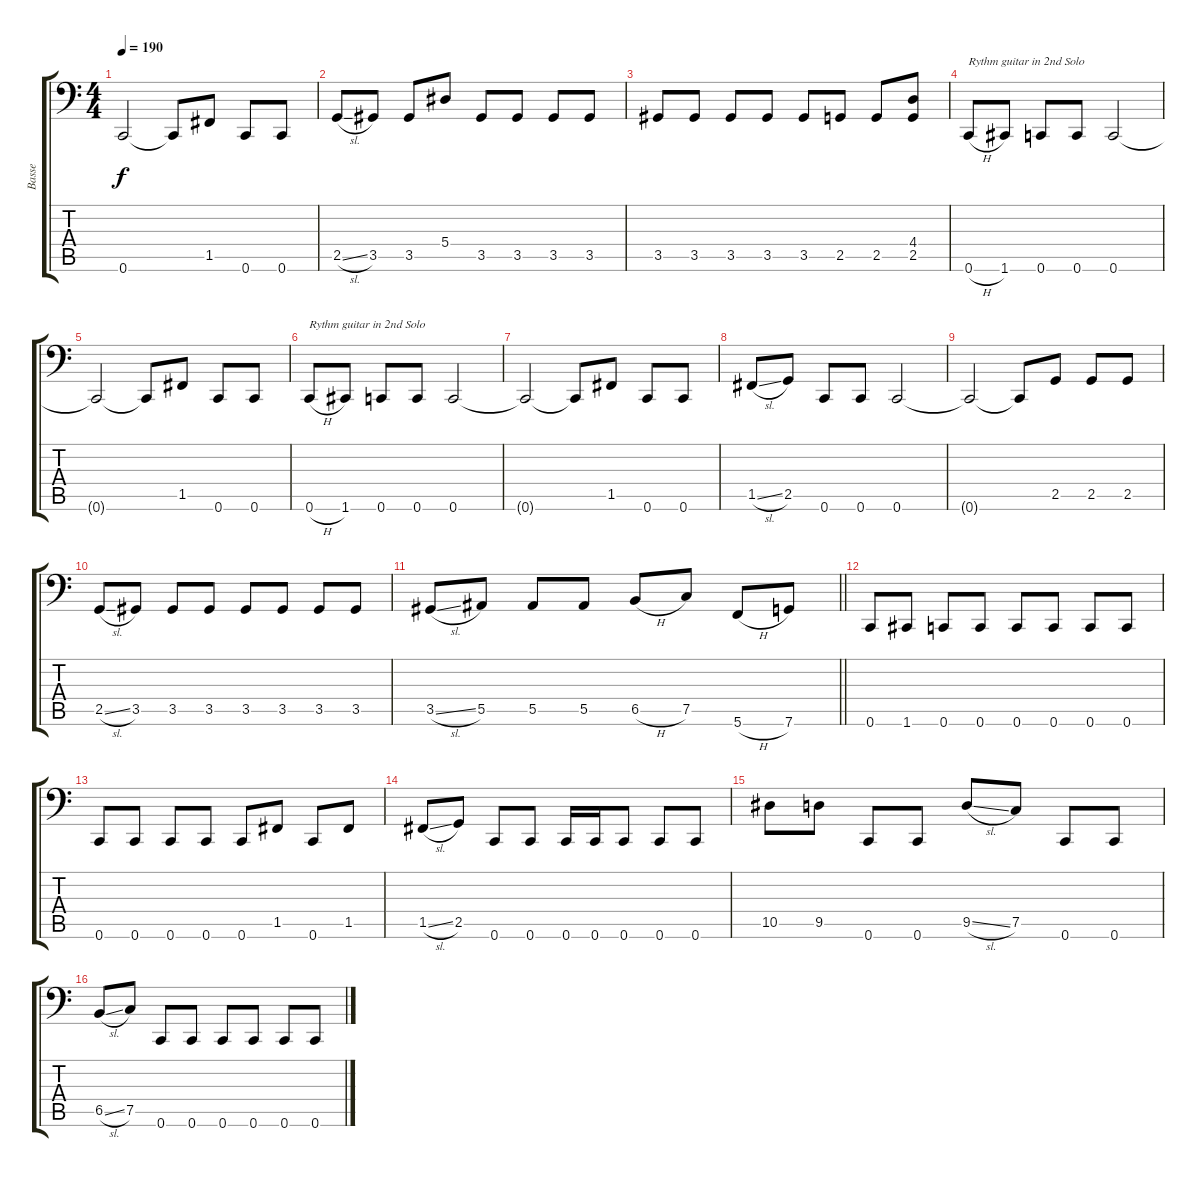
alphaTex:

\track ("Basse" "Basse") {instrument electricbasspick}
\staff {score tabs}
\tuning (C3 G2 Eb2 Bb1 F1 C1) {hide}
\ts (4 4)
\tempo 190
\clef f4
\ks c
0.6{t}.2{dy f} 0.6{t}.8 1.5.8 0.6.8 0.6.8 |
2.5{sl}.8 3.5.8 3.5.8 5.4.8 3.5.8 3.5.8 3.5.8 3.5.8 |
3.5.8 3.5.8 3.5.8 3.5.8 3.5.8 2.5.8 2.5.8 (4.4 2.5).8 |
0.6{h}.8{txt "Rythm guitar in 2nd Solo"} 1.6.8 0.6.8 0.6.8 0.6.2 |
0.6{t}.2 0.6{t}.8 1.5.8 0.6.8 0.6.8 |
0.6{h}.8{txt "Rythm guitar in 2nd Solo"} 1.6.8 0.6.8 0.6.8 0.6.2 |
0.6{t}.2 0.6{t}.8 1.5.8 0.6.8 0.6.8 |
1.5{sl}.8 2.5.8 0.6.8 0.6.8 0.6.2 |
0.6{t}.2 0.6{t}.8 2.5.8 2.5.8 2.5.8 |
2.5{sl}.8 3.5.8 3.5.8 3.5.8 3.5.8 3.5.8 3.5.8 3.5.8 |
\barLineRight lightlight
3.5{sl}.8 5.5.8 5.5.8 5.5.8 6.5{h}.8 7.5.8 5.6{h}.8 7.6.8 |
\section ("" "")
0.6.8 1.6.8 0.6.8 0.6.8 0.6.8 0.6.8 0.6.8 0.6.8 |
0.6.8 0.6.8 0.6.8 0.6.8 0.6.8 1.5.8 0.6.8 1.5.8 |
1.5{sl}.8 2.5.8 0.6.8 0.6.8 0.6.16 0.6.16 0.6.8 0.6.8 0.6.8 |
10.5.8 9.5.8 0.6.8 0.6.8 9.5{sl}.8 7.5.8 0.6.8 0.6.8 |
6.5{sl}.8 7.5.8 0.6.8 0.6.8 0.6.8 0.6.8 0.6.8 0.6.8
